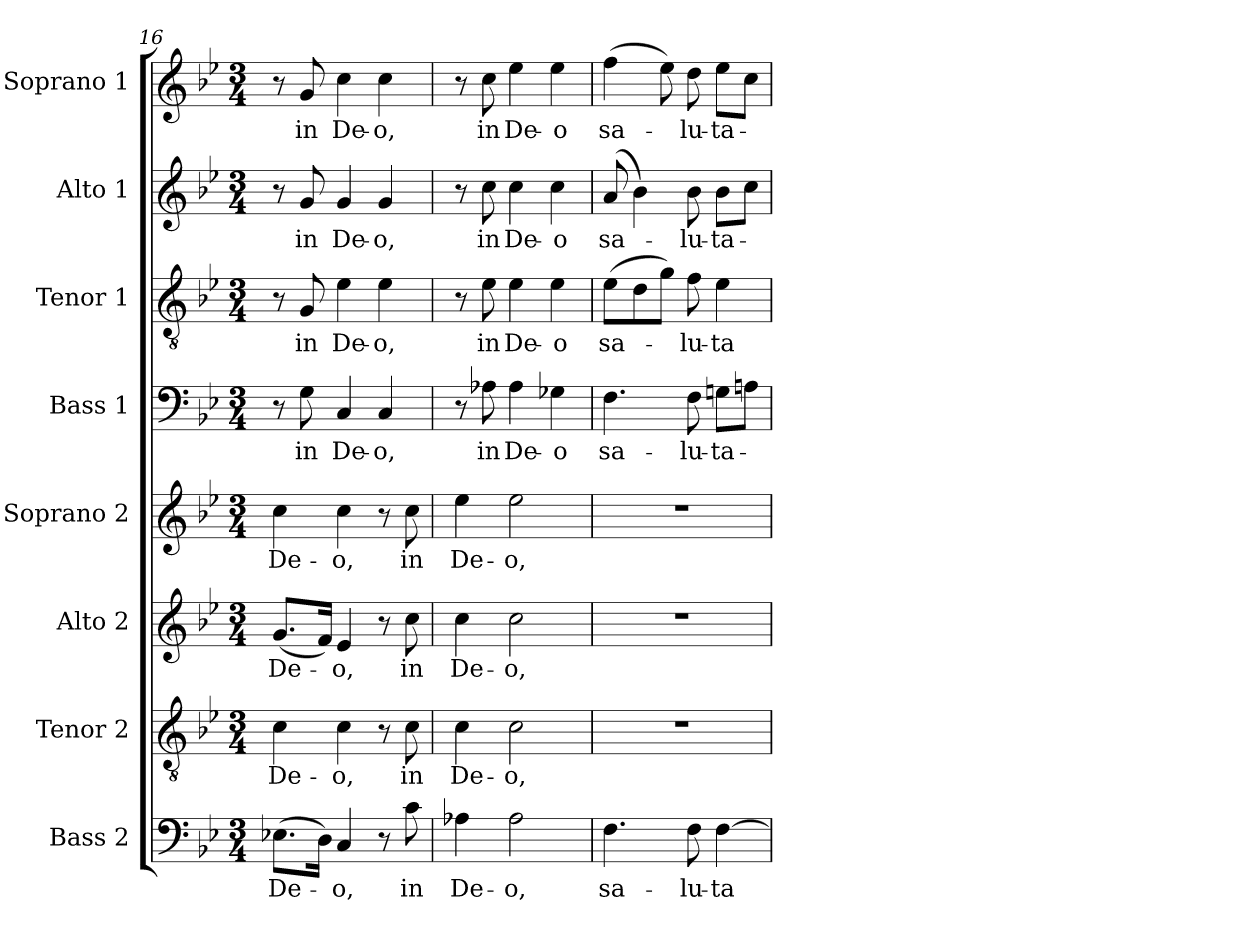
**kern	**text	**kern	**text	**kern	**text	**kern	**text	**kern	**text	**kern	**text	**kern	**text	**kern	**text
*part8	*part8	*part7	*part7	*part6	*part6	*part5	*part5	*part4	*part4	*part3	*part3	*part2	*part2	*part1	*part1
*staff8	*staff8	*staff7	*staff7	*staff6	*staff6	*staff5	*staff5	*staff4	*staff4	*staff3	*staff3	*staff2	*staff2	*staff1	*staff1
*I"Bass 2	*	*I"Tenor 2	*	*I"Alto 2	*	*I"Soprano 2	*	*I"Bass 1	*	*I"Tenor 1	*	*I"Alto 1	*	*I"Soprano 1	*
*I'B 2.	*	*I'T 2.	*	*I'A 2.	*	*I'S 2.	*	*I'B 1.	*	*I'T 1.	*	*I'A 1.	*	*I'S 1.	*
*clefF4	*	*clefGv2	*	*clefG2	*	*clefG2	*	*clefF4	*	*clefGv2	*	*clefG2	*	*clefG2	*
*	*	*ITrd7c12	*	*	*	*	*	*	*	*ITrd7c12	*	*	*	*	*
*k[b-e-]	*	*k[b-e-]	*	*k[b-e-]	*	*k[b-e-]	*	*k[b-e-]	*	*k[b-e-]	*	*k[b-e-]	*	*k[b-e-]	*
*B-:	*	*B-:	*	*B-:	*	*B-:	*	*B-:	*	*B-:	*	*B-:	*	*B-:	*
*M3/4	*	*M3/4	*	*M3/4	*	*M3/4	*	*M3/4	*	*M3/4	*	*M3/4	*	*M3/4	*
=16	=16	=16	=16	=16	=16	=16	=16	=16	=16	=16	=16	=16	=16	=16	=16
!	!LO:LY:b:color=#000000	!	!	!	!	!	!	!	!	!	!	!	!	!	!
!	!	!	!LO:LY:b:color=#000000	!	!	!	!	!	!	!	!	!	!	!	!
!	!	!	!	!	!LO:LY:b:color=#000000	!	!	!	!	!	!	!	!	!	!
!	!	!	!	!	!	!	!LO:LY:b:color=#000000	!	!	!	!	!	!	!	!
(8.E-Xi\L	De-	4Ci\	De-	(8.gi/L	De-	4cci\	De-	8r	.	8r	.	8r	.	8r	.
!	!	!	!	!	!	!	!	!	!LO:LY:b:color=#000000	!	!	!	!	!	!
!	!	!	!	!	!	!	!	!	!	!	!LO:LY:b:color=#000000	!	!	!	!
!	!	!	!	!	!	!	!	!	!	!	!	!	!LO:LY:b:color=#000000	!	!
!	!	!	!	!	!	!	!	!	!	!	!	!	!	!	!LO:LY:b:color=#000000
.	.	.	.	.	.	.	.	8Gi\	in	8GGi/	in	8gi/	in	8gi/	in
16Di\Jk)	.	.	.	16fi/Jk)	.	.	.	.	.	.	.	.	.	.	.
!	!LO:LY:b:color=#000000	!	!	!	!	!	!	!	!	!	!	!	!	!	!
!	!	!	!LO:LY:b:color=#000000	!	!	!	!	!	!	!	!	!	!	!	!
!	!	!	!	!	!LO:LY:b:color=#000000	!	!	!	!	!	!	!	!	!	!
!	!	!	!	!	!	!	!LO:LY:b:color=#000000	!	!	!	!	!	!	!	!
!	!	!	!	!	!	!	!	!	!LO:LY:b:color=#000000	!	!	!	!	!	!
!	!	!	!	!	!	!	!	!	!	!	!LO:LY:b:color=#000000	!	!	!	!
!	!	!	!	!	!	!	!	!	!	!	!	!	!LO:LY:b:color=#000000	!	!
!	!	!	!	!	!	!	!	!	!	!	!	!	!	!	!LO:LY:b:color=#000000
4Ci/	-o,	4Ci\	-o,	4e-i/	-o,	4cci\	-o,	4Ci/	De-	4E-i\	De-	4gi/	De-	4cci\	De-
!	!	!	!	!	!	!	!	!	!LO:LY:b:color=#000000	!	!	!	!	!	!
!	!	!	!	!	!	!	!	!	!	!	!LO:LY:b:color=#000000	!	!	!	!
!	!	!	!	!	!	!	!	!	!	!	!	!	!LO:LY:b:color=#000000	!	!
!	!	!	!	!	!	!	!	!	!	!	!	!	!	!	!LO:LY:b:color=#000000
8r	.	8r	.	8r	.	8r	.	4Ci/	-o,	4E-i\	-o,	4gi/	-o,	4cci\	-o,
!	!LO:LY:b:color=#000000	!	!	!	!	!	!	!	!	!	!	!	!	!	!
!	!	!	!LO:LY:b:color=#000000	!	!	!	!	!	!	!	!	!	!	!	!
!	!	!	!	!	!LO:LY:b:color=#000000	!	!	!	!	!	!	!	!	!	!
!	!	!	!	!	!	!	!LO:LY:b:color=#000000	!	!	!	!	!	!	!	!
8ci\	in	8Ci\	in	8cci\	in	8cci\	in	.	.	.	.	.	.	.	.
!!LO:PB:g=z
=17	=17	=17	=17	=17	=17	=17	=17	=17	=17	=17	=17	=17	=17	=17	=17
!	!LO:LY:b:color=#000000	!	!	!	!	!	!	!	!	!	!	!	!	!	!
!	!	!	!LO:LY:b:color=#000000	!	!	!	!	!	!	!	!	!	!	!	!
!	!	!	!	!	!LO:LY:b:color=#000000	!	!	!	!	!	!	!	!	!	!
!	!	!	!	!	!	!	!LO:LY:b:color=#000000	!	!	!	!	!	!	!	!
4A-Xi\	De-	4Ci\	De-	4cci\	De-	4ee-i\	De-	8r	.	8r	.	8r	.	8r	.
!	!	!	!	!	!	!	!	!	!LO:LY:b:color=#000000	!	!	!	!	!	!
!	!	!	!	!	!	!	!	!	!	!	!LO:LY:b:color=#000000	!	!	!	!
!	!	!	!	!	!	!	!	!	!	!	!	!	!LO:LY:b:color=#000000	!	!
!	!	!	!	!	!	!	!	!	!	!	!	!	!	!	!LO:LY:b:color=#000000
.	.	.	.	.	.	.	.	8A-Xi\	in	8E-i\	in	8cci\	in	8cci\	in
!	!LO:LY:b:color=#000000	!	!	!	!	!	!	!	!	!	!	!	!	!	!
!	!	!	!LO:LY:b:color=#000000	!	!	!	!	!	!	!	!	!	!	!	!
!	!	!	!	!	!LO:LY:b:color=#000000	!	!	!	!	!	!	!	!	!	!
!	!	!	!	!	!	!	!LO:LY:b:color=#000000	!	!	!	!	!	!	!	!
!	!	!	!	!	!	!	!	!	!LO:LY:b:color=#000000	!	!	!	!	!	!
!	!	!	!	!	!	!	!	!	!	!	!LO:LY:b:color=#000000	!	!	!	!
!	!	!	!	!	!	!	!	!	!	!	!	!	!LO:LY:b:color=#000000	!	!
!	!	!	!	!	!	!	!	!	!	!	!	!	!	!	!LO:LY:b:color=#000000
2A-i\	-o,	2Ci\	-o,	2cci\	-o,	2ee-i\	-o,	4A-i\	De-	4E-i\	De-	4cci\	De-	4ee-i\	De-
!	!	!	!	!	!	!	!	!	!LO:LY:b:color=#000000	!	!	!	!	!	!
!	!	!	!	!	!	!	!	!	!	!	!LO:LY:b:color=#000000	!	!	!	!
!	!	!	!	!	!	!	!	!	!	!	!	!	!LO:LY:b:color=#000000	!	!
!	!	!	!	!	!	!	!	!	!	!	!	!	!	!	!LO:LY:b:color=#000000
.	.	.	.	.	.	.	.	4G-Xi\	-o	4E-i\	-o	4cci\	-o	4ee-i\	-o
=18	=18	=18	=18	=18	=18	=18	=18	=18	=18	=18	=18	=18	=18	=18	=18
!	!LO:LY:b:color=#000000	!LO:N:vis=1	!	!LO:N:vis=1	!	!LO:N:vis=1	!	!	!	!	!	!	!	!	!
!	!	!	!	!	!	!	!	!	!LO:LY:b:color=#000000	!	!	!	!	!	!
!	!	!	!	!	!	!	!	!	!	!	!LO:LY:b:color=#000000	!	!	!	!
!	!	!	!	!	!	!	!	!	!	!	!	!	!LO:LY:b:color=#000000	!	!
!	!	!	!	!	!	!	!	!	!	!	!	!	!	!	!LO:LY:b:color=#000000
4.Fi\	sa-	2.r	.	2.r	.	2.r	.	4.Fi\	sa-	(8E-i\L	sa-	(8ai/	sa-	(4ffi\	sa-
.	.	.	.	.	.	.	.	.	.	8Di\	.	4b-i\)	.	.	.
.	.	.	.	.	.	.	.	.	.	8Gi\J)	.	.	.	8ee-i\)	.
!	!LO:LY:b:color=#000000	!	!	!	!	!	!	!	!	!	!	!	!	!	!
!	!	!	!	!	!	!	!	!	!LO:LY:b:color=#000000	!	!	!	!	!	!
!	!	!	!	!	!	!	!	!	!	!	!LO:LY:b:color=#000000	!	!	!	!
!	!	!	!	!	!	!	!	!	!	!	!	!	!LO:LY:b:color=#000000	!	!
!	!	!	!	!	!	!	!	!	!	!	!	!	!	!	!LO:LY:b:color=#000000
8Fi\	-lu-	.	.	.	.	.	.	8Fi\	-lu-	8Fi\	-lu-	8b-i\	-lu-	8ddi\	-lu-
!	!LO:LY:b:color=#000000	!	!	!	!	!	!	!	!	!	!	!	!	!	!
!	!	!	!	!	!	!	!	!	!LO:LY:b:color=#000000	!	!	!	!	!	!
!	!	!	!	!	!	!	!	!	!	!	!LO:LY:b:color=#000000	!	!	!	!
!	!	!	!	!	!	!	!	!	!	!	!	!	!LO:LY:b:color=#000000	!	!
!	!	!	!	!	!	!	!	!	!	!	!	!	!	!	!LO:LY:b:color=#000000
[4Fi\	-ta-	.	.	.	.	.	.	8Gni\L	-ta-	4E-i\	-ta-	8b-i\L	-ta-	8ee-i\L	-ta-
.	.	.	.	.	.	.	.	8Ani\J	.	.	.	8cci\J	.	8cci\J	.
=	=	=	=	=	=	=	=	=	=	=	=	=	=	=	=
*-	*-	*-	*-	*-	*-	*-	*-	*-	*-	*-	*-	*-	*-	*-	*-
